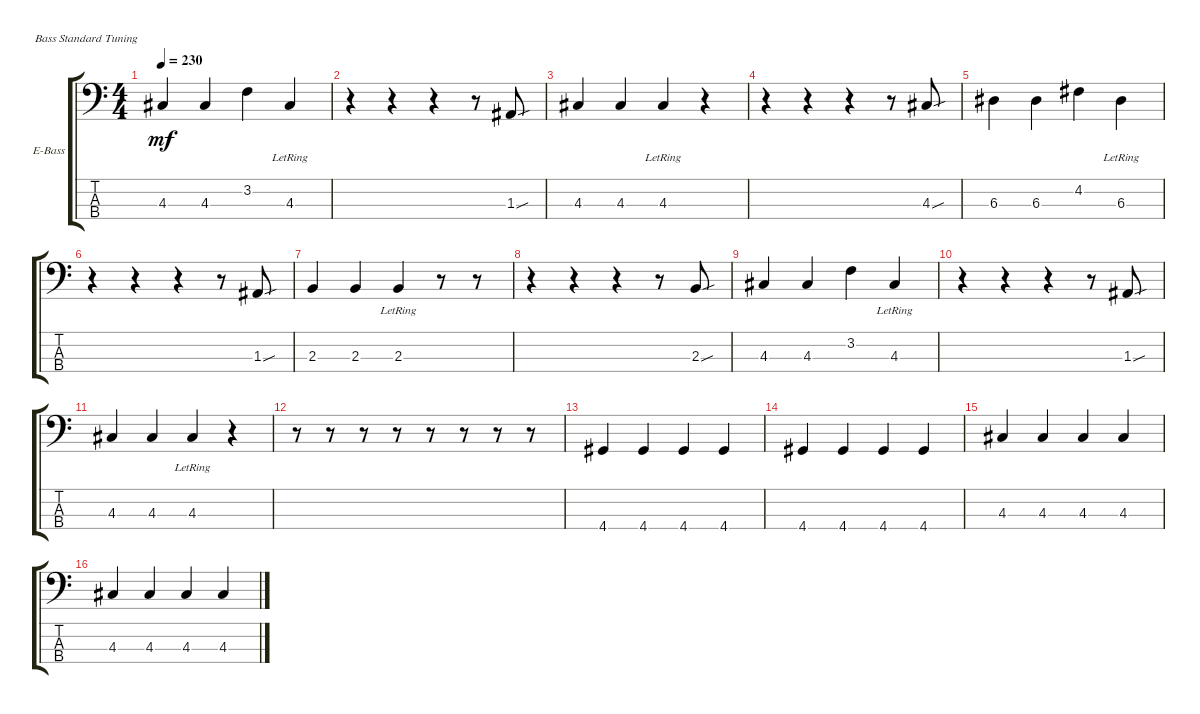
\defaultSystemsLayout 4
\bracketExtendMode groupsimilarinstruments
\firstSystemTrackNameOrientation horizontal
\otherSystemsTrackNameOrientation horizontal
\track ("Fender Bass (Daniel)" "E-Bass") {instrument electricbassfinger}
\staff {score tabs}
\tuning (G2 D2 A1 E1)
\ts (4 4)
\tempo 230
\clef f4
\scale
0.333333
\ks c
4.3.4{dy mf} 4.3.4 3.2.4 4.3{lr}.4 |
\scale
0.333333 r.4 r.4 r.4 r.8 1.3{sou}.8 |
\scale
0.333333 4.3.4 4.3.4 4.3{lr}.4 r.4 |
\scale
0.333333 r.4 r.4 r.4 r.8 4.3{sou}.8 |
\scale
0.333333 6.3.4 6.3.4 4.2.4 6.3{lr}.4 |
\scale
0.333333 r.4 r.4 r.4 r.8 1.3{sou}.8 |
\scale
0.333333 2.3.4 2.3.4 2.3{lr}.4 r.8 r.8 |
\scale
0.333333 r.4 r.4 r.4 r.8 2.3{sou}.8 |
\scale
0.333333 4.3.4 4.3.4 3.2.4 4.3{lr}.4 |
\scale
0.333333 r.4 r.4 r.4 r.8 1.3{sou}.8 |
\scale
0.333333 4.3.4 4.3.4 4.3{lr}.4 r.4 |
\scale
0.333333 r.8 r.8 r.8 r.8 r.8 r.8 r.8 r.8 |
\scale
0.333333 4.4.4 4.4.4 4.4.4 4.4.4 |
\scale
0.333333 4.4.4 4.4.4 4.4.4 4.4.4 |
\scale
0.333333 4.3.4 4.3.4 4.3.4 4.3.4 |
\scale
0.333333 4.3.4 4.3.4 4.3.4 4.3.4
